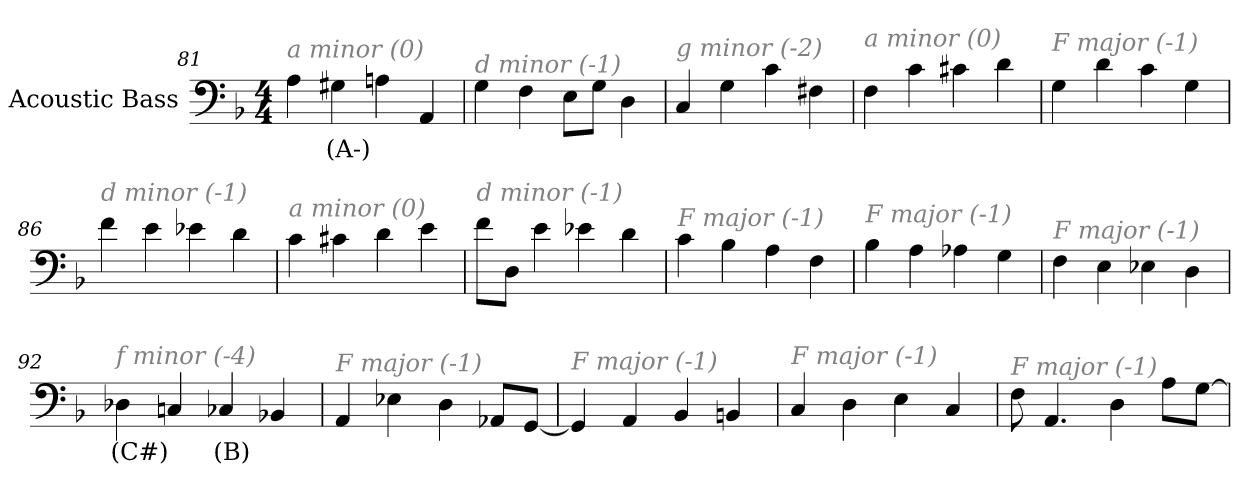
**kern	**text
*part1	*part1
*staff1	*staff1
*I"Acoustic Bass	*
*clefF4	*
*ITrd7c12	*
*k[b-]	*
*F:	*
*M4/4	*
=81	=81
!LO:TX:i:color=#808080:t=a minor (0)	!
4AA	.
4GG#Xi	(A-)
4AAn	.
4AAA	.
=82	=82
!LO:TX:i:color=#808080:t=d minor (-1)	!
4GG	.
4FF	.
8EEL	.
8GGJ	.
4DD	.
=83	=83
!LO:TX:i:color=#808080:t=g minor (-2)	!
4CC	.
4GG	.
4C	.
4FF#X	.
=84	=84
!LO:TX:i:color=#808080:t=a minor (0)	!
4FF	.
4C	.
4C#X	.
4D	.
=85	=85
!LO:TX:i:color=#808080:t=F major (-1)	!
4GG	.
4D	.
4C	.
4GG	.
=86	=86
!LO:TX:i:color=#808080:t=d minor (-1)	!
4F	.
4E	.
4E-X	.
4D	.
=87	=87
!LO:TX:i:color=#808080:t=a minor (0)	!
4C	.
4C#X	.
4D	.
4E	.
=88	=88
!LO:TX:i:color=#808080:t=d minor (-1)	!
8FL	.
8DDJ	.
4E	.
4E-X	.
4D	.
=89	=89
!LO:TX:i:color=#808080:t=F major (-1)	!
4C	.
4BB-	.
4AA	.
4FF	.
=90	=90
!LO:TX:i:color=#808080:t=F major (-1)	!
4BB-	.
4AA	.
4AA-X	.
4GG	.
=91	=91
!LO:TX:i:color=#808080:t=F major (-1)	!
4FF	.
4EE	.
4EE-X	.
4DD	.
=92	=92
!LO:TX:i:color=#808080:t=f minor (-4)	!
4DD-Xi	(C#)
4CCn	.
4CC-Xi	(B)
4BBB-X	.
=93	=93
!LO:TX:i:color=#808080:t=F major (-1)	!
4AAA	.
4EE-X	.
4DD	.
8AAA-XL	.
[8GGGJ	.
=94	=94
!LO:TX:i:color=#808080:t=F major (-1)	!
4GGG]	.
4AAA	.
4BBB-	.
4BBBn	.
=95	=95
!LO:TX:i:color=#808080:t=F major (-1)	!
4CC	.
4DD	.
4EE	.
4CC	.
=96	=96
!LO:TX:i:color=#808080:t=F major (-1)	!
8FF	.
4.AAA	.
4DD	.
8AAL	.
[8GGJ	.
=	=
*-	*-
